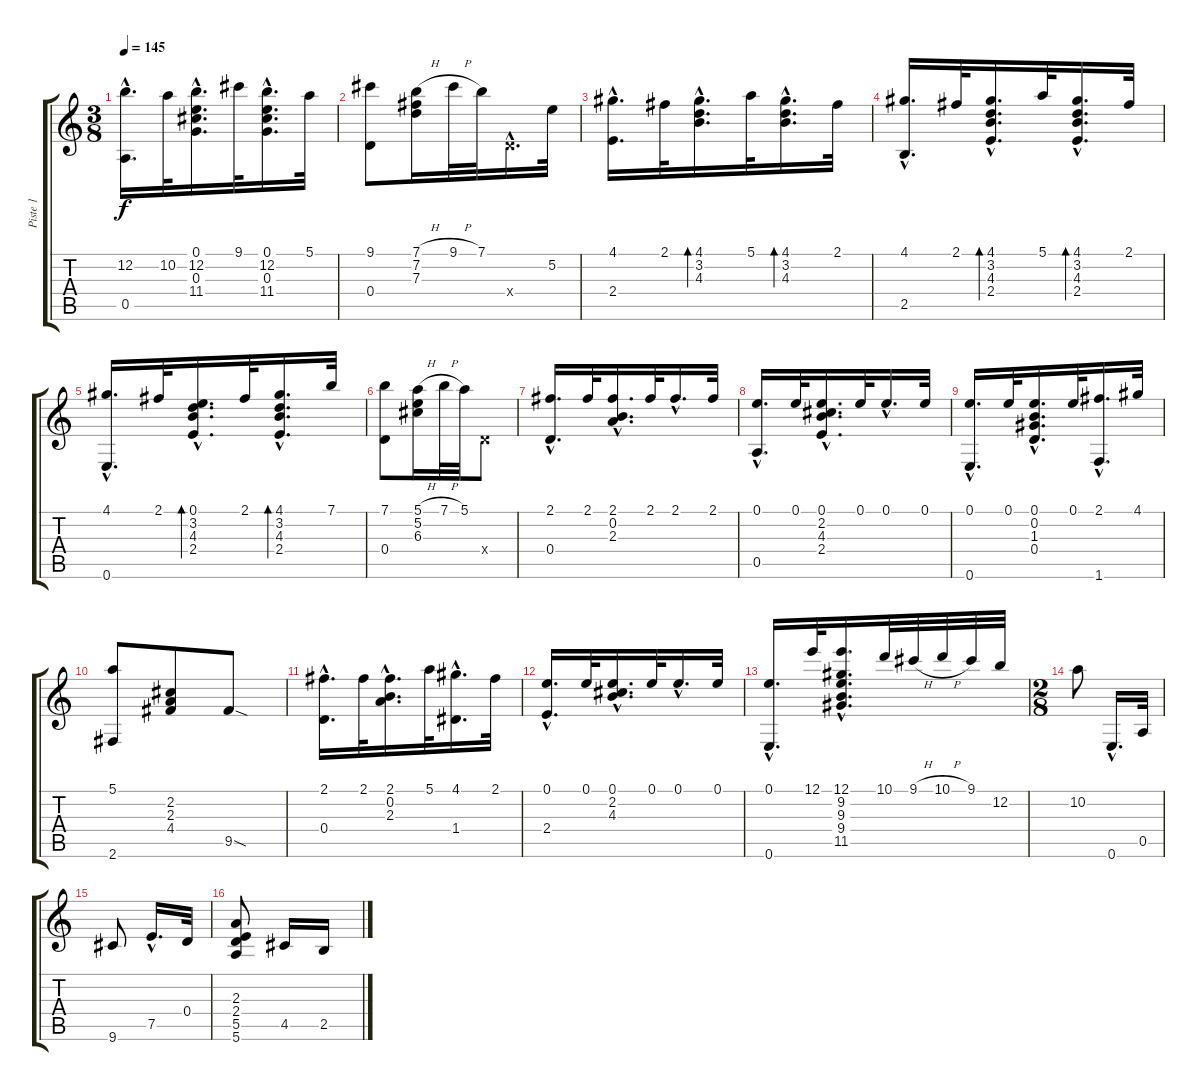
\track ("Piste 1" "Piste 1") {instrument acousticguitarnylon}
\staff {score tabs}
\tuning (E4 B3 G3 D3 A2 E2) {hide}
\ts (3 8)
\tempo 145
\clef g2
\ks c
(12.2{hac} 0.5{hac}).16{d dy f} 10.2.32 (0.1{hac} 12.2{hac} 0.3{hac} 11.4{hac}).16{d} 9.1.32 (0.1{hac} 12.2{hac} 0.3{hac} 11.4{hac}).16{d} 5.1.32 |
(9.1 0.4).8 (7.1{h} 7.2 7.3).16 9.1{h}.32 7.1.32 0.4{hac x}.16{d} 5.2.32 |
(4.1{hac} 2.4{hac}).16{d} 2.1.32 (4.1{hac} 3.2{hac} 4.3{hac}).16{d bd 60} 5.1.32 (4.1{hac} 3.2{hac} 4.3{hac}).16{d bd 60} 2.1.32 |
(4.1{hac} 2.5{hac}).16{d} 2.1.32 (4.1{hac} 3.2{hac} 4.3{hac} 2.4{hac}).16{d bd 60} 5.1.32 (4.1{hac} 3.2{hac} 4.3{hac} 2.4{hac}).16{d bd 60} 2.1.32 |
(4.1{hac} 0.6{hac}).16{d} 2.1.32 (0.1{hac} 3.2{hac} 4.3{hac} 2.4{hac}).16{d bd 60} 2.1.32 (4.1{hac} 3.2{hac} 4.3{hac} 2.4{hac}).16{d bd 60} 7.1.32 |
(7.1 0.4).8 (5.1{h} 5.2 6.3).16 7.1{h}.32 5.1.32 0.4{x}.8 |
(2.1{hac} 0.4{hac}).16{d} 2.1.32 (2.1{hac} 0.2{hac} 2.3{hac}).16{d} 2.1.32 2.1{hac}.16{d} 2.1.32 |
(0.1{hac} 0.5{hac}).16{d} 0.1.32 (0.1{hac} 2.2{hac} 4.3{hac} 2.4{hac}).16{d} 0.1.32 0.1{hac}.16{d} 0.1.32 |
(0.1{hac} 0.6{hac}).16{d} 0.1.32 (0.1{hac} 0.2{hac} 1.3{hac} 0.4{hac}).16{d} 0.1.32 (2.1{hac} 1.6{hac}).16{d} 4.1.32 |
(5.1 2.6).8 (2.2 2.3 4.4).8 9.5{sod}.8 |
(2.1{hac} 0.4{hac}).16{d} 2.1.32 (2.1{hac} 0.2{hac} 2.3{hac}).16{d} 5.1.32 (4.1{hac} 1.4{hac}).16{d} 2.1.32 |
(0.1{hac} 2.4{hac}).16{d} 0.1.32 (0.1{hac} 2.2{hac} 4.3{hac}).16{d} 0.1.32 0.1{hac}.16{d} 0.1.32 |
(0.1{hac} 0.6{hac}).16{d} 12.1.32 (12.1{hac} 9.2{hac} 9.3{hac} 9.4{hac} 11.5{hac}).16{d} 10.1.32 9.1{h}.32 10.1{h}.32 9.1.32 12.2.32 |
\ts (2 8)
10.2.8 0.6{hac}.16{d} 0.5.32 |
9.6.8 7.5{hac}.16{d} 0.4.32 |
(2.3 2.4 5.5 5.6).8 4.5.16 2.5.16
